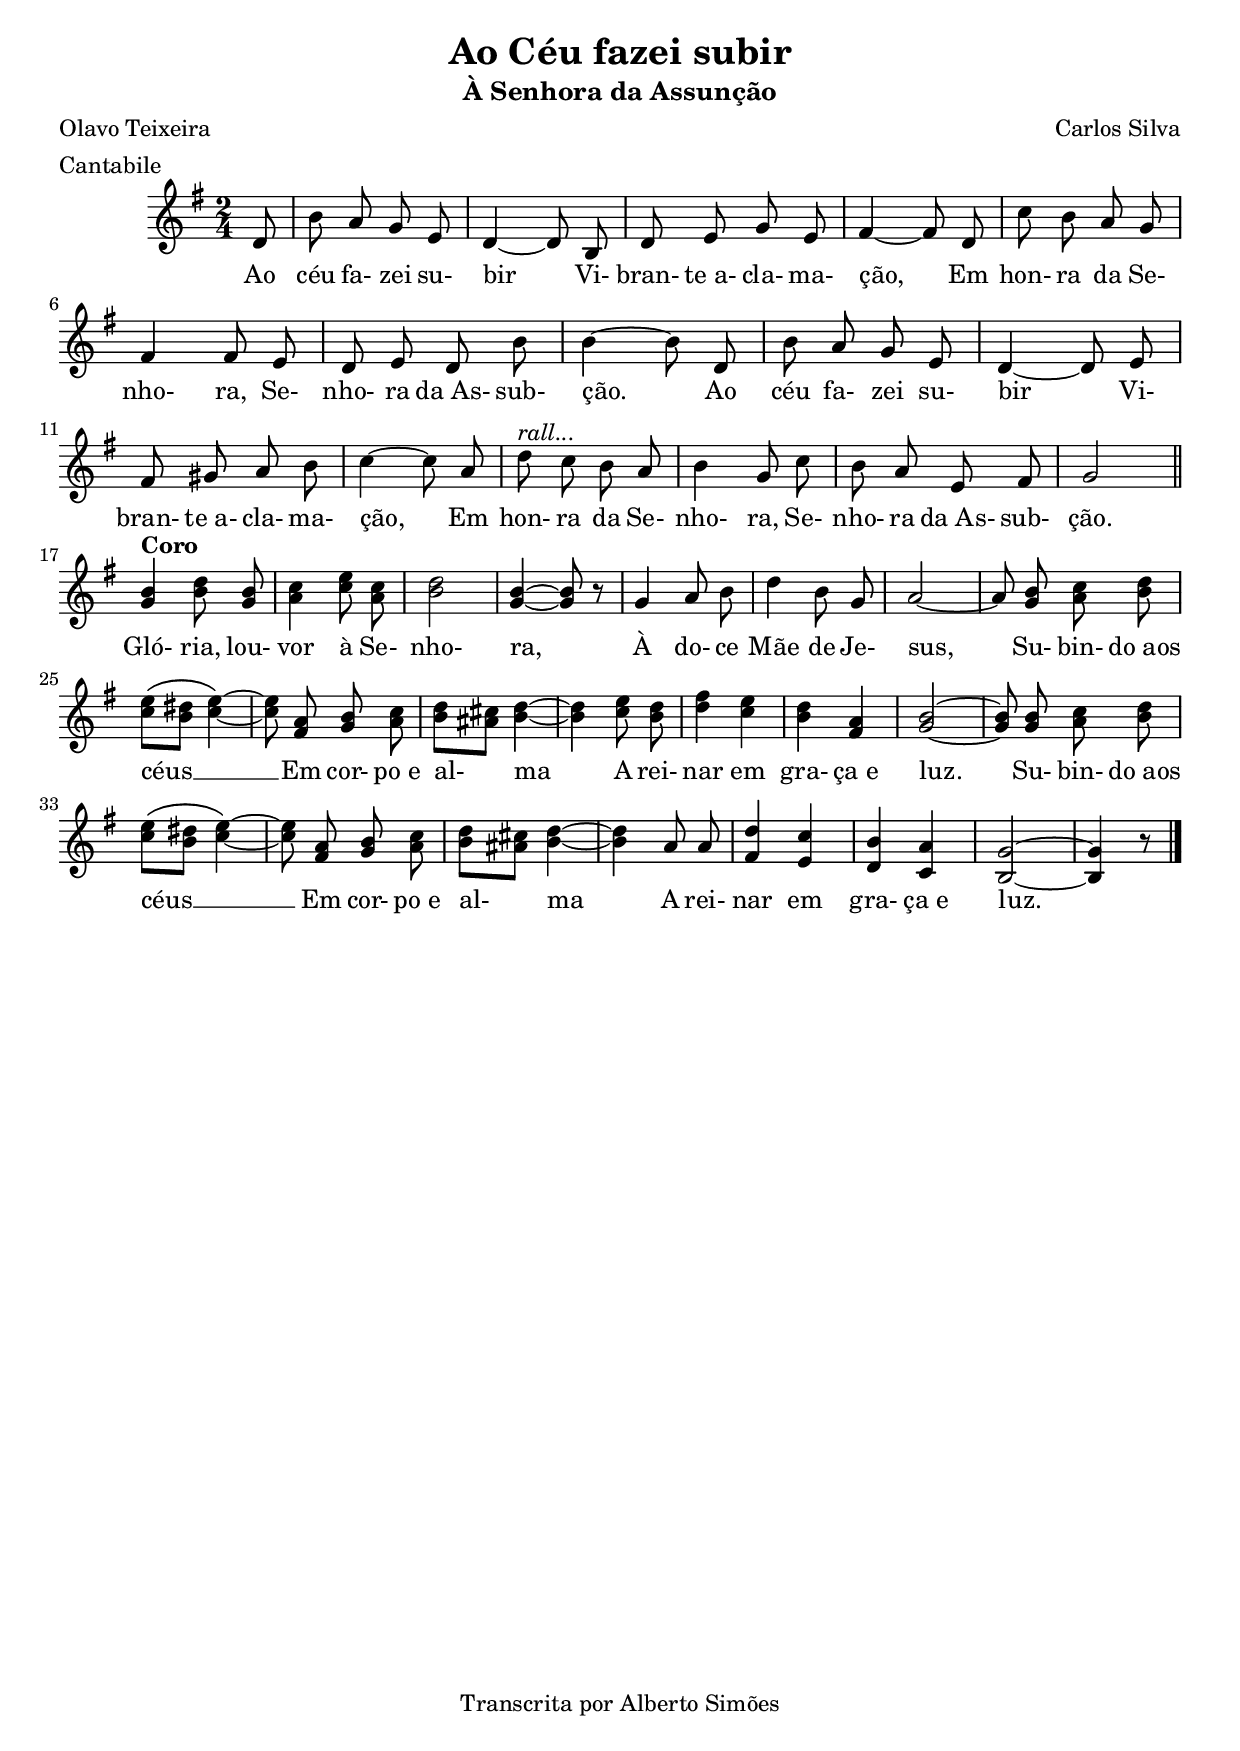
\version "2.14.0"

\header {
  title = "Ao Céu fazei subir"
  composer = "Carlos Silva"
	poet = "Olavo Teixeira"
	meter = "Cantabile"
	subtitle = "À Senhora da Assunção"
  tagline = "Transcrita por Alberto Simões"

  ocasioes = "misc"
  seccao   = "misc"
}

melody = \relative c' {
  \clef treble
  \key g \major
  \time 2/4
	\autoBeamOff

	\partial 8 d8
	b' a g e
	d4 ~ d8 b
	d e g e
	fis4 ~ fis8 d
	c' b a g 
	fis4 fis8 e
	d e d b'
	b4 ~ b8 d,
	b' a g e
	d4 ~ d8 e
	fis gis a b
	c4 ~ c8 a
	d^\markup{\italic{rall...}} c b a 
	b4 g8 c
	b a e fis
	g2 \bar "||"
	\break
	<g b>4^\markup{\bold{Coro}} <b d>8 <g b>
	<a c>4 <c e>8 <a c>
	<b d>2
	<g b>4 ~ <g b>8 r8
	g4 a8 b
	d4 b8 g
	a2 ~
	a8 <g b> <a c> <b d>
	<c e>[\( <b dis>] <c e>4\) ~ 
	<c e>8 <fis, a> <g b> <a c>
	<b d>[ <ais cis>] <b d>4 ~
	<b d> <c e>8 <b d>
	<d fis>4 <c e>
	<b d> <fis a>
	<g b>2 ~
	<g b>8 <g b> <a c> <b d>
	<c e>[\( <b dis>] <c e>4\) ~ 
	<c e>8 <fis, a> <g b> <a c>
	<b d>[ <ais cis>] <b d>4 ~
	<b d> a8 a
	<fis d'>4 <e c'>
	<d b'> <c a'>
	<b g'>2 ~ 
               <b g'>4 r8 \bar "|."
}

text = \lyrics {
	Ao céu fa- zei su- bir
	Vi- bran- te_a- cla- ma- ção,
	Em hon- ra da Se- nho- ra,
	Se- nho- ra da_As- sub- ção.

	Ao céu fa- zei su- bir
	Vi- bran- te_a- cla- ma- ção,
	Em hon- ra da Se- nho- ra,
	Se- nho- ra da_As- sub- ção.

	Gló- ria, lou- vor à Se- nho- ra,
	À do- ce Mãe de Je- sus,
	Su- bin- do_aos céus __ _
	Em cor- po_e al- ma
	A rei- nar em gra- ça_e luz.
	Su- bin- do_aos céus __ _
	Em cor- po_e al- ma
	A rei- nar em gra- ça_e luz.
	
}


\score {
	<<
		\new Voice = "mel" \melody
  	\new Lyrics \lyricsto mel \text
	>>
	\layout { }
  \midi {
    \context {
    \Score
      tempoWholesPerMinute = #(ly:make-moment 100 4)
    }}
}
